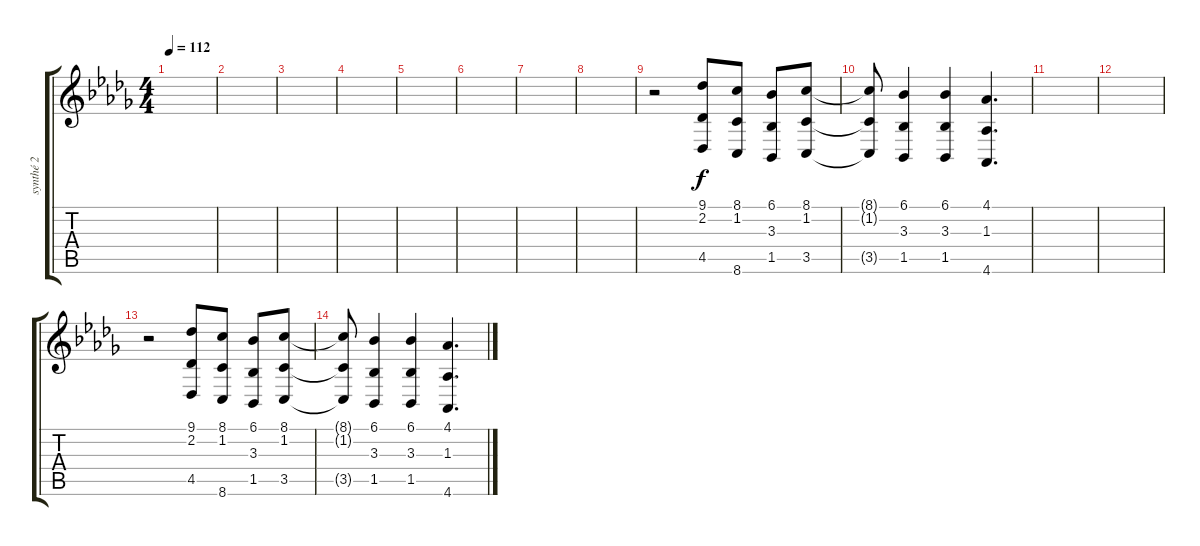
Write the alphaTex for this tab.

\track ("synthé 2" "synthé 2") {instrument synthstrings2}
\staff {score tabs}
\tuning (E4 B3 G3 D3 A2 E2) {hide}
\ts (4 4)
\tempo 112
\clef g2
\ks bbminor
|
|
|
|
|
|
|
|
r.2 (9.1 2.2 4.5).8 (8.1 1.2 8.6).8 (6.1 3.3 1.5).8 (8.1 1.2 3.5).8 |
(8.1{t} 1.2{t} 3.5{t}).8 (6.1 3.3 1.5).4 (6.1 3.3 1.5).4 (4.1 1.3 4.6).4{d} |
|
|
r.2 (9.1 2.2 4.5).8 (8.1 1.2 8.6).8 (6.1 3.3 1.5).8 (8.1 1.2 3.5).8 |
(8.1{t} 1.2{t} 3.5{t}).8 (6.1 3.3 1.5).4 (6.1 3.3 1.5).4 (4.1 1.3 4.6).4{d}
